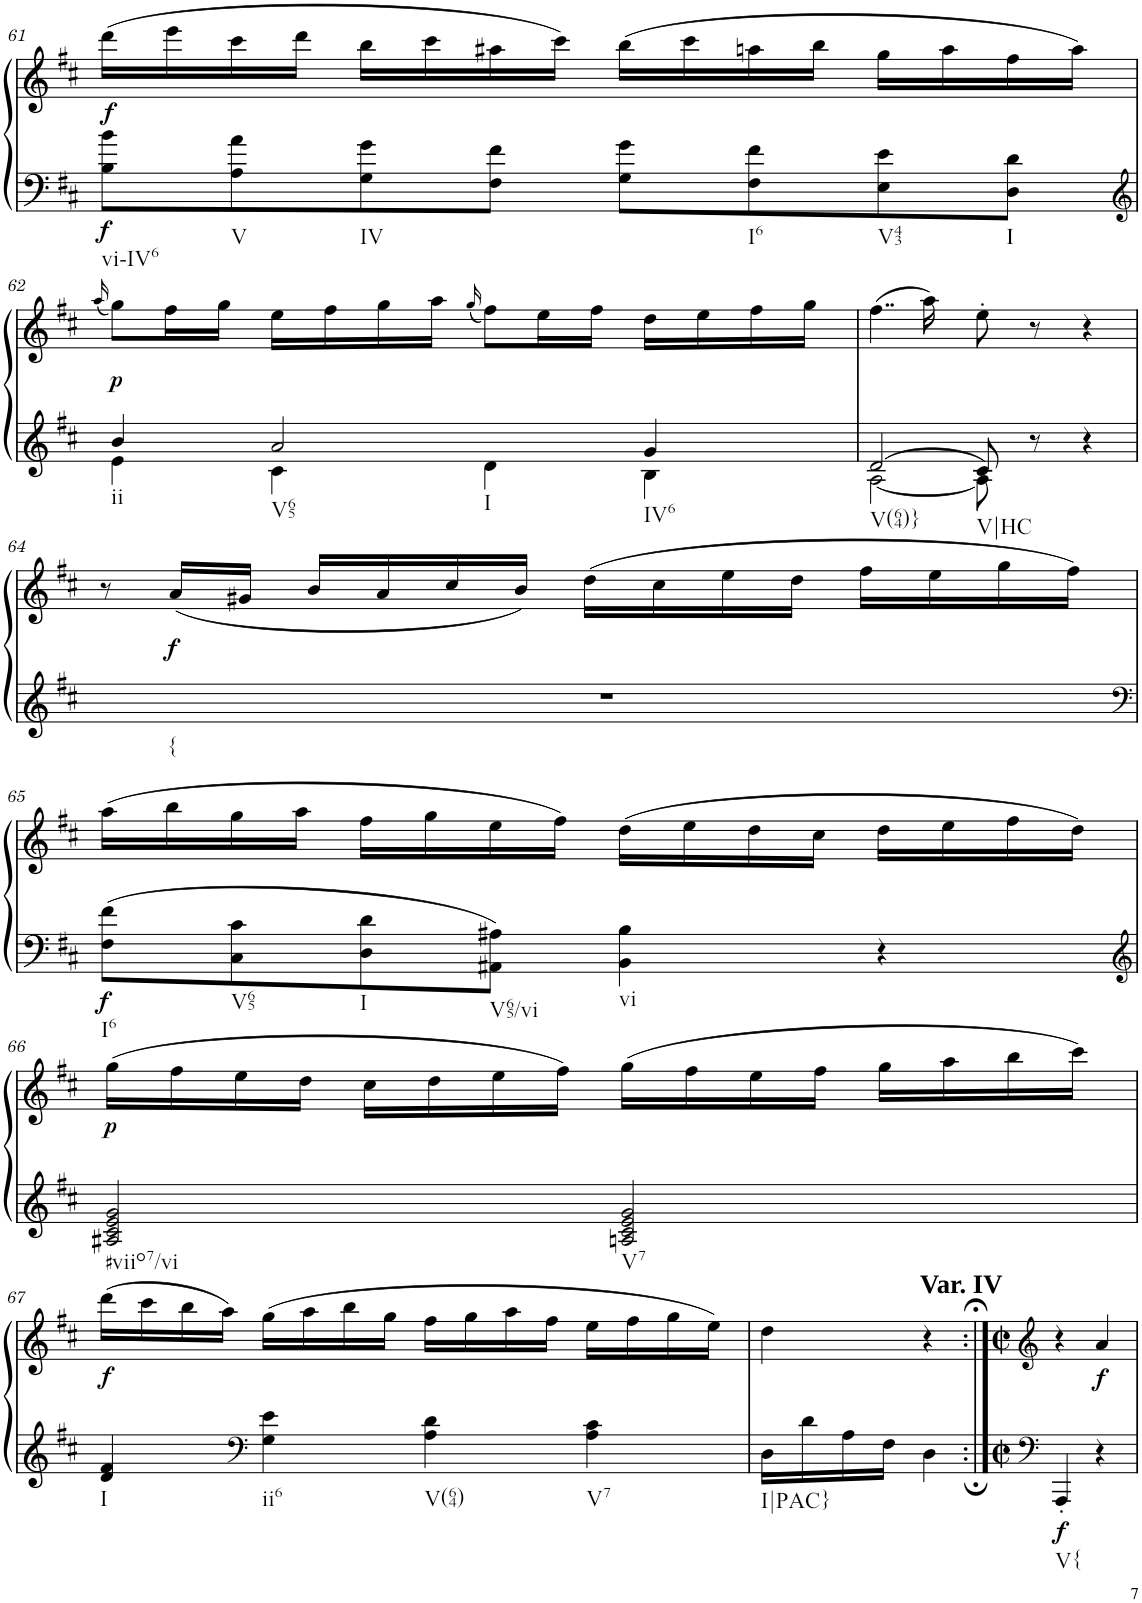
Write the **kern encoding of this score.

**kern	**kern	**dynam
*part1	*part1	*part1
*staff2	*staff1	*staff1/2
*I"unbenannt2	*	*
!!LO:PB:g=z
*clefF4	*clefG2	*
*k[f#c#]	*k[f#c#]	*
*M2/2	*M2/2	*
*met(c|)	*met(c|)	*
=61	=61	=61
!LO:TX:b:t=vi-IV6	!	!
!	!	!LO:DY:b=2
!	!	!LO:DY:n=1:b
8B\ 8b\L	(16ddd\LL	f f
.	16eee\	.
!LO:TX:b:t=V	!	!
8A\ 8a\	16ccc#\	.
.	16ddd\JJ	.
!LO:TX:b:t=IV	!	!
8G\ 8g\	16bb\LL	.
.	16ccc#\	.
8F#\ 8f#\J	16aa#X\	.
.	16ccc#\JJ)	.
8G\ 8g\L	(16bb\LL	.
.	16ccc#\	.
!LO:TX:b:t=I6	!	!
8F#\ 8f#\	16aan\	.
.	16bb\JJ	.
!LO:TX:b:t=V43	!	!
8E\ 8e\	16gg\LL	.
.	16aa\	.
!LO:TX:b:t=I	!	!
8D\ 8d\J	16ff#\	.
.	16aa\JJ)	.
!!LO:LB:g=z
=62	=62	=62
*clefG2	*	*
.	(16qaa/	.
*^	*	*
!LO:TX:b:t=ii	!	!	!
!	!	!	!LO:DY:b
4b/	4e\	8gg\L)	p
.	.	16ff#\L	.
.	.	16gg\JJ	.
!LO:TX:b:t=V65	!	!	!
!LO:TX:b:t=I	!	!	!
2a/	4c#\	16ee\LL	.
.	.	16ff#\	.
.	.	16gg\	.
.	.	16aa\JJ	.
.	.	(16qgg/	.
.	4d\	8ff#\L)	.
.	.	16ee\L	.
.	.	16ff#\JJ	.
!LO:TX:b:t=IV6	!	!	!
4g/	4B\	16dd\LL	.
.	.	16ee\	.
.	.	16ff#\	.
.	.	16gg\JJ	.
=63	=63	=63	=63
!LO:TX:b:t=V(64)}	!	!	!
2d/	[2A\	(4..ff#\	.
.	.	16aa\)	.
!LO:TX:b:t=V|HC	!	!	!
8c#/	8A\]	8ee'\	.
8r	4.ryy	8r	.
4r	.	4r	.
*v	*v	*	*
!!LO:LB:g=z
=64	=64	=64
!LO:TX:b:t={	!	!
1r	8r	.
!	!	!LO:DY:b
.	(16a/LL	f
.	16g#X/JJ	.
.	16b/LL	.
.	16a/	.
.	16cc#/	.
.	16b/JJ)	.
.	(16dd\LL	.
.	16cc#\	.
.	16ee\	.
.	16dd\JJ	.
.	16ff#\LL	.
.	16ee\	.
.	16gg\	.
.	16ff#\JJ)	.
!!LO:LB:g=z
=65	=65	=65
*clefF4	*	*
!LO:TX:b:t=I6	!	!
!	!	!LO:DY:b=2
8F#\ 8f#\L	(16aa\LL	f
.	16bb\	.
!LO:TX:b:t=V65	!	!
8C#\ 8c#\	16gg\	.
.	16aa\JJ	.
!LO:TX:b:t=I	!	!
8D\ 8d\	16ff#\LL	.
.	16gg\	.
!LO:TX:b:t=V65/vi	!	!
8AA#X\ 8A#X\J	16ee\	.
.	16ff#\JJ)	.
!LO:TX:b:t=vi	!	!
4BB\ 4B\	(16dd\LL	.
.	16ee\	.
.	16dd\	.
.	16cc#\JJ	.
4r	16dd\LL	.
.	16ee\	.
.	16ff#\	.
.	16dd\JJ)	.
!!LO:LB:g=z
=66	=66	=66
*clefG2	*	*
!LO:TX:b:t=#viio7/vi	!	!
!	!	!LO:DY:b
2A#X/ 2c#/ 2e/ 2g/	(16gg\LL	p
.	16ff#\	.
.	16ee\	.
.	16dd\JJ	.
.	16cc#\LL	.
.	16dd\	.
.	16ee\	.
.	16ff#\JJ)	.
!LO:TX:b:t=V7	!	!
2An/ 2c#/ 2e/ 2g/	(16gg\LL	.
.	16ff#\	.
.	16ee\	.
.	16ff#\JJ	.
.	16gg\LL	.
.	16aa\	.
.	16bb\	.
.	16ccc#\JJ)	.
!!LO:LB:g=z
=67	=67	=67
!LO:TX:b:t=I	!	!
!	!	!LO:DY:b
4d/ 4f#/	(16ddd\LL	f
.	16ccc#\	.
.	16bb\	.
.	16aa\JJ)	.
*clefF4	*	*
!LO:TX:b:t=ii6	!	!
4G\ 4e\	(16gg\LL	.
.	16aa\	.
.	16bb\	.
.	16gg\JJ	.
!LO:TX:b:t=V(64)	!	!
4A\ 4d\	16ff#\LL	.
.	16gg\	.
.	16aa\	.
.	16ff#\JJ	.
!LO:TX:b:t=V7	!	!
4A\ 4c#\	16ee\LL	.
.	16ff#\	.
.	16gg\	.
.	16ee\JJ)	.
=68	=68	=68
!LO:TX:b:t=I|PAC}	!	!
16D\LL	4dd\	.
16d\	.	.
16A\	.	.
16F#\JJ	.	.
4D\	4r	.
=68X8:|!	=68X8:|!	=68X8:|!
*clefF4	*clefG2	*
*M2/2	*M2/2	*
*met(c|)	*met(c|)	*
!LO:TX:b:t=V{	!	!
!	!	!LO:DY:b=2
4AAA'/	4r	f
!	!LO:TX:a:B:t=Var. IV	!
!	!	!LO:DY:b
4r	4a/	f
=	=	=
*-	*-	*-
